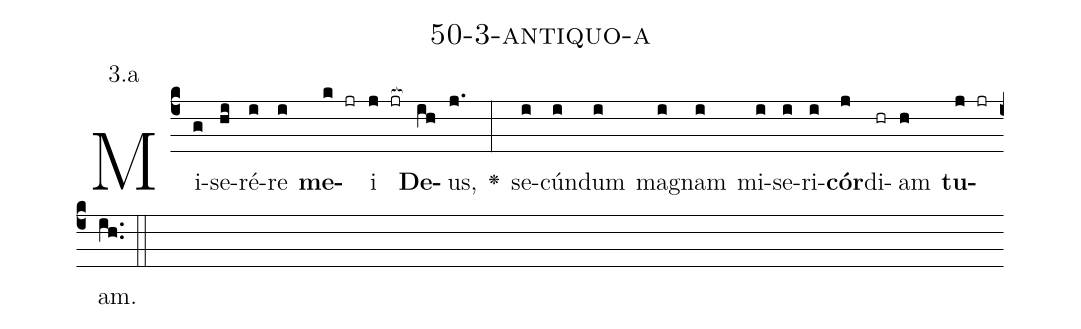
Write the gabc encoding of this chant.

name: 50-3-antiquo-a;
annotation: 3.a;
%%
(c4)Mi(g)se(hi)ré(i)re(i) <b>me</b>(k jr)i(j jr[ocb:1{]) <b>De</b>(ih[ocb:0}])us,(j.) <v>\greheightstar</v>(:) se(i)cún(i)dum(i) ma(i)gnam(i) mi(i)se(i)ri(i)<b>cór</b>(j)di(hr)am(h) <b>tu</b>(j jr)am.(ih..) (::)


%E(i) u(i) o(j) u(h) a(j) e.(ih..) (::)
